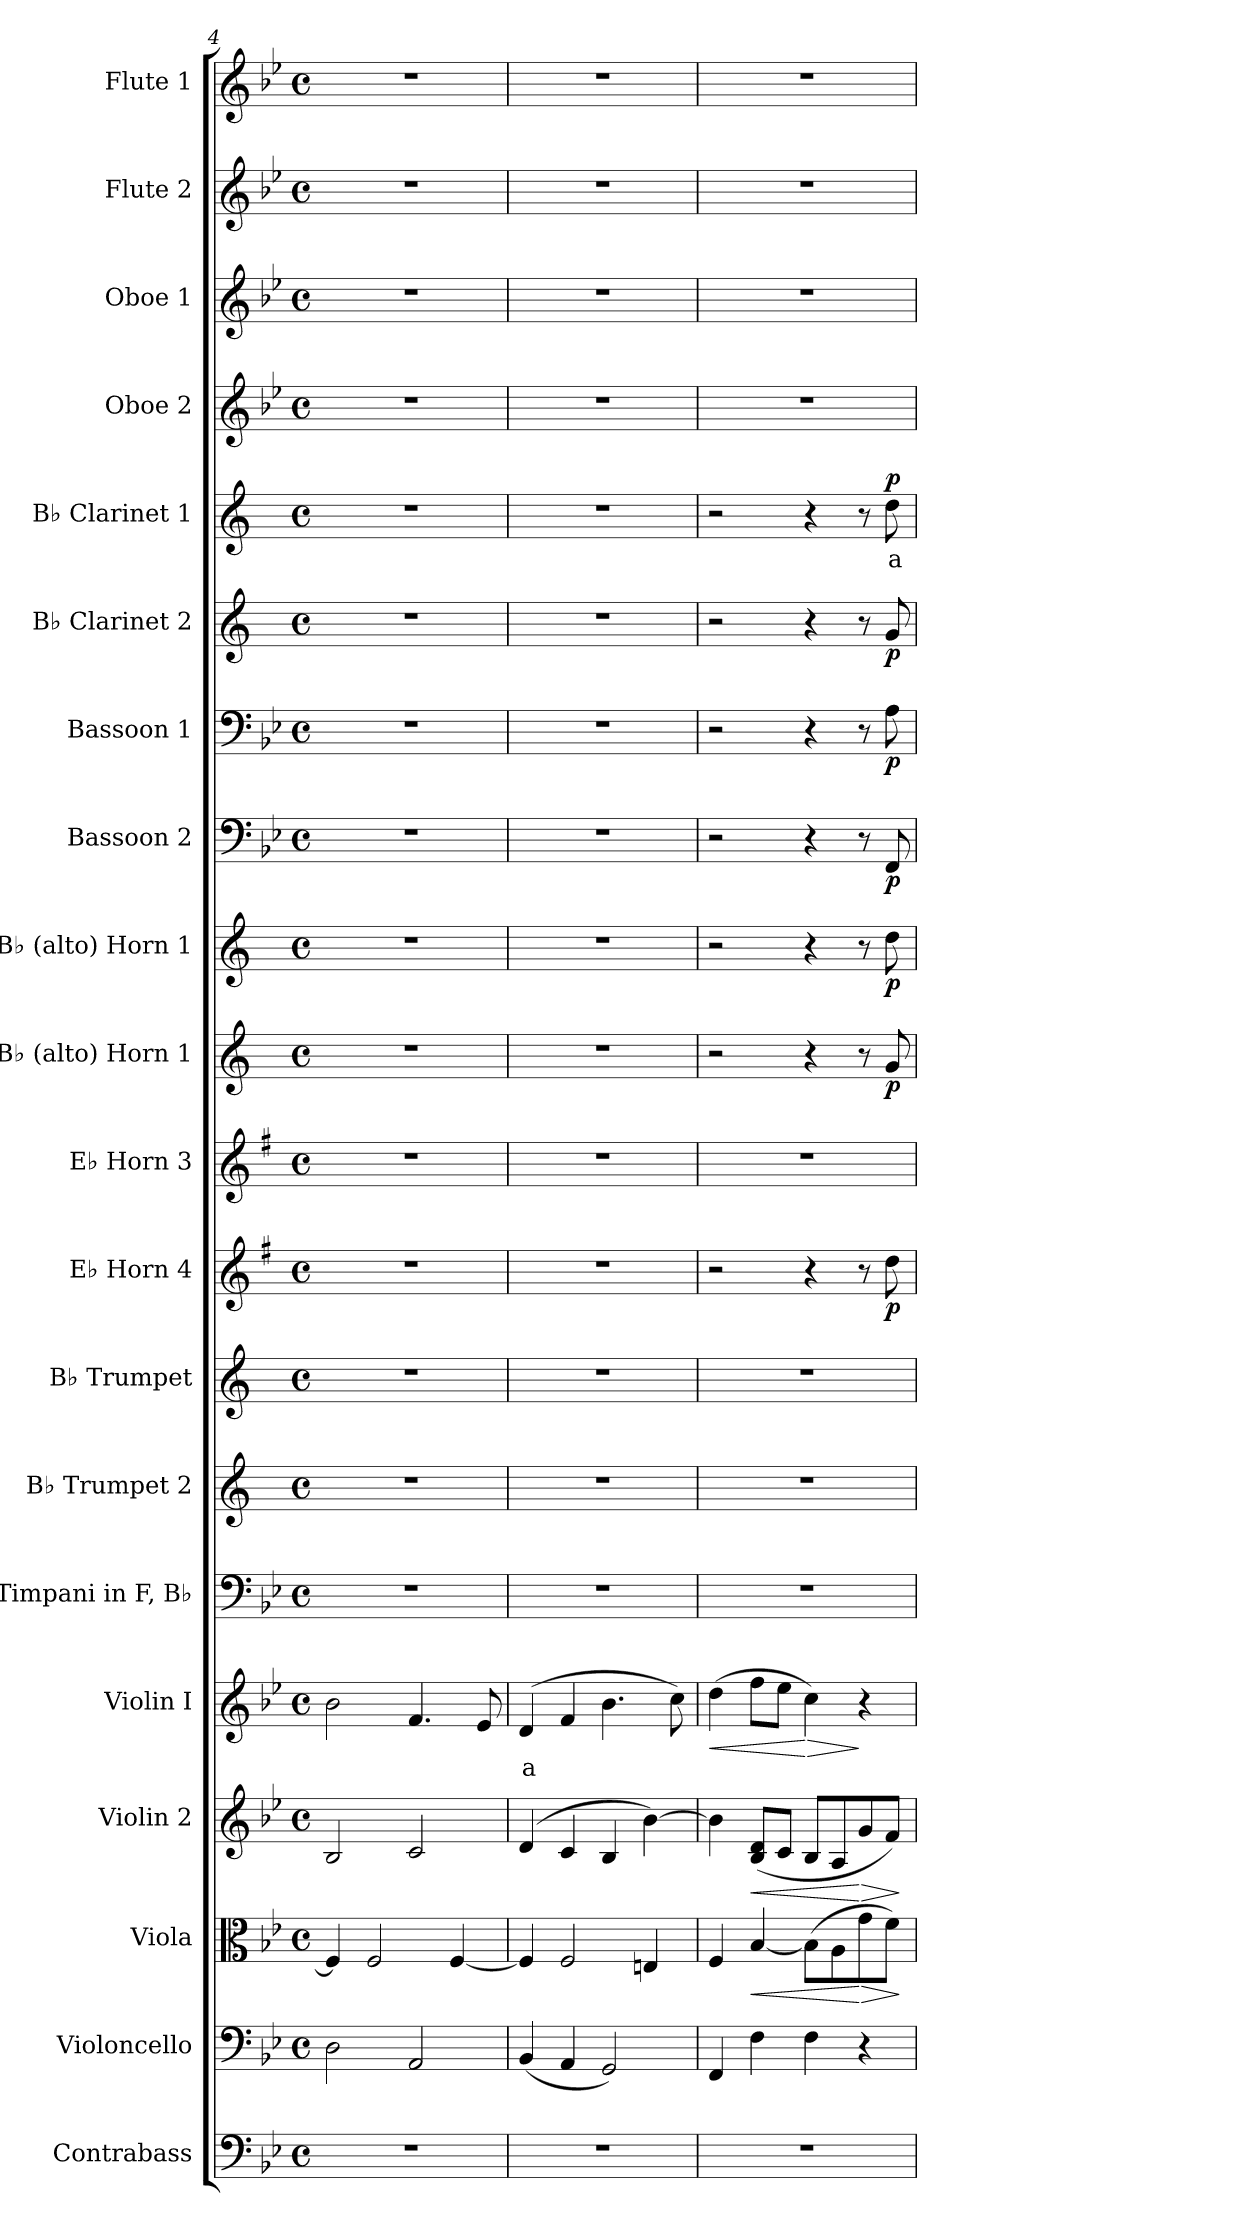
**kern	**kern	**kern	**dynam	**kern	**dynam	**kern	**text	**dynam	**kern	**kern	**kern	**kern	**dynam	**kern	**kern	**dynam	**kern	**dynam	**kern	**dynam	**kern	**dynam	**kern	**dynam	**kern	**text	**dynam	**kern	**kern	**kern	**kern
*part20	*part19	*part18	*part18	*part17	*part17	*part16	*part16	*part16	*part15	*part14	*part13	*part12	*part12	*part11	*part10	*part10	*part9	*part9	*part8	*part8	*part7	*part7	*part6	*part6	*part5	*part5	*part5	*part4	*part3	*part2	*part1
*staff20	*staff19	*staff18	*staff18	*staff17	*staff17	*staff16	*staff16	*staff16	*staff15	*staff14	*staff13	*staff12	*staff12	*staff11	*staff10	*staff10	*staff9	*staff9	*staff8	*staff8	*staff7	*staff7	*staff6	*staff6	*staff5	*staff5	*staff5	*staff4	*staff3	*staff2	*staff1
*I"Contrabass	*I"Violoncello	*I"Viola	*	*I"Violin 2	*	*I"Violin I	*	*	*I"Timpani in F, B♭	*I"B♭ Trumpet 2	*I"B♭ Trumpet	*I"E♭ Horn 4	*	*I"E♭ Horn 3	*I"B♭ (alto) Horn 1	*	*I"B♭ (alto) Horn 1	*	*I"Bassoon 2	*	*I"Bassoon 1	*	*I"B♭ Clarinet 2	*	*I"B♭ Clarinet 1	*	*	*I"Oboe 2	*I"Oboe 1	*I"Flute 2	*I"Flute 1
*I'Cb	*I'Vc	*I'Vla	*	*I'Vl 2	*	*I'Vl 1	*	*	*I'Timp	*I'Tpt 2	*I'Tpt 1	*I'Hn 4	*	*I'Hn 3	*I'Hn 2	*	*I'Hn 1	*	*I'Bsn 2	*	*I'Bsn 1	*	*I'Cl 2	*	*I'Cl 1	*	*	*I'Ob 2	*I'Ob 1	*I'Fl 2	*I'Fl 1
*clefF4	*clefF4	*clefC3	*	*clefG2	*	*clefG2	*	*	*clefF4	*clefG2	*clefG2	*clefG2	*	*clefG2	*clefG2	*	*clefG2	*	*clefF4	*	*clefF4	*	*clefG2	*	*clefG2	*	*	*clefG2	*clefG2	*clefG2	*clefG2
*ITrd7c12	*	*	*	*	*	*	*	*	*	*ITrd1c2	*ITrd1c2	*ITrd4c7	*	*ITrd4c7	*ITrd4c7	*	*ITrd4c7	*	*	*	*	*	*ITrd1c2	*	*ITrd1c2	*	*	*	*	*	*
*k[b-e-]	*k[b-e-]	*k[b-e-]	*	*k[b-e-]	*	*k[b-e-]	*	*	*k[b-e-]	*k[b-e-]	*k[b-e-]	*k[]	*	*k[]	*k[b-]	*	*k[b-]	*	*k[b-e-]	*	*k[b-e-]	*	*k[b-e-]	*	*k[b-e-]	*	*	*k[b-e-]	*k[b-e-]	*k[b-e-]	*k[b-e-]
*M4/4	*M4/4	*M4/4	*	*M4/4	*	*M4/4	*	*	*M4/4	*M4/4	*M4/4	*M4/4	*	*M4/4	*M4/4	*	*M4/4	*	*M4/4	*	*M4/4	*	*M4/4	*	*M4/4	*	*	*M4/4	*M4/4	*M4/4	*M4/4
*met(c)	*met(c)	*met(c)	*	*met(c)	*	*met(c)	*	*	*met(c)	*met(c)	*met(c)	*met(c)	*	*met(c)	*met(c)	*	*met(c)	*	*met(c)	*	*met(c)	*	*met(c)	*	*met(c)	*	*	*met(c)	*met(c)	*met(c)	*met(c)
=4	=4	=4	=4	=4	=4	=4	=4	=4	=4	=4	=4	=4	=4	=4	=4	=4	=4	=4	=4	=4	=4	=4	=4	=4	=4	=4	=4	=4	=4	=4	=4
1r	2D\	4F/]	.	2B-/	.	2b-\	.	.	1r	1r	1r	1r	.	1r	1r	.	1r	.	1r	.	1r	.	1r	.	1r	.	.	1r	1r	1r	1r
.	.	2F/	.	.	.	.	.	.	.	.	.	.	.	.	.	.	.	.	.	.	.	.	.	.	.	.	.	.	.	.	.
.	2AA/	.	.	2c/	.	4.f/	.	.	.	.	.	.	.	.	.	.	.	.	.	.	.	.	.	.	.	.	.	.	.	.	.
.	.	[4F/	.	.	.	.	.	.	.	.	.	.	.	.	.	.	.	.	.	.	.	.	.	.	.	.	.	.	.	.	.
.	.	.	.	.	.	8e-/	.	.	.	.	.	.	.	.	.	.	.	.	.	.	.	.	.	.	.	.	.	.	.	.	.
=5	=5	=5	=5	=5	=5	=5	=5	=5	=5	=5	=5	=5	=5	=5	=5	=5	=5	=5	=5	=5	=5	=5	=5	=5	=5	=5	=5	=5	=5	=5	=5
!	!	!	!	!	!	!	!LO:LY:b:color=#FF0000	!	!	!	!	!	!	!	!	!	!	!	!	!	!	!	!	!	!	!	!	!	!	!	!
1r	(<4BB-/	4F/]	.	(>4d/	.	(>4d/	a	.	1r	1r	1r	1r	.	1r	1r	.	1r	.	1r	.	1r	.	1r	.	1r	.	.	1r	1r	1r	1r
.	4AA/	2F/	.	4c/	.	4f/	.	.	.	.	.	.	.	.	.	.	.	.	.	.	.	.	.	.	.	.	.	.	.	.	.
.	2GG/)	.	.	4B-/	.	4.b-\	.	.	.	.	.	.	.	.	.	.	.	.	.	.	.	.	.	.	.	.	.	.	.	.	.
.	.	4En/	.	[4b-\)	.	.	.	.	.	.	.	.	.	.	.	.	.	.	.	.	.	.	.	.	.	.	.	.	.	.	.
.	.	.	.	.	.	8cc\)	.	.	.	.	.	.	.	.	.	.	.	.	.	.	.	.	.	.	.	.	.	.	.	.	.
=6	=6	=6	=6	=6	=6	=6	=6	=6	=6	=6	=6	=6	=6	=6	=6	=6	=6	=6	=6	=6	=6	=6	=6	=6	=6	=6	=6	=6	=6	=6	=6
!	!	!	!	!	!	!	!	!LO:HP:b	!	!	!	!	!	!	!	!	!	!	!	!	!	!	!	!	!	!	!	!	!	!	!
1r	4FF/	4F/	.	4b-\]	.	(>4dd\	.	<	1r	1r	1r	2r	.	1r	2r	.	2r	.	2r	.	2r	.	2r	.	2r	.	.	1r	1r	1r	1r
!	!	!	!LO:HP:b	!	!LO:HP:b	!	!	!	!	!	!	!	!	!	!	!	!	!	!	!	!	!	!	!	!	!	!	!	!	!	!
.	4F\	[4B-/	<	(<8B-/ 8d/L	<	8ff\L	.	.	.	.	.	.	.	.	.	.	.	.	.	.	.	.	.	.	.	.	.	.	.	.	.
.	.	.	.	8c/J	.	8ee-\J	.	.	.	.	.	.	.	.	.	.	.	.	.	.	.	.	.	.	.	.	.	.	.	.	.
!	!	!	!	!	!	!	!	!LO:HP:n=1:b	!	!	!	!	!	!	!	!	!	!	!	!	!	!	!	!	!	!	!	!	!	!	!
.	4F\	(>8B-\L]	.	8B-/L	.	4cc\)	.	[ >	.	.	.	4r	.	.	4r	.	4r	.	4r	.	4r	.	4r	.	4r	.	.	.	.	.	.
.	.	8A\	.	8A/	.	.	.	.	.	.	.	.	.	.	.	.	.	.	.	.	.	.	.	.	.	.	.	.	.	.	.
!	!	!	!LO:HP:n=1:b	!	!LO:HP:n=1:b	!	!	!	!	!	!	!	!	!	!	!	!	!	!	!	!	!	!	!	!	!	!	!	!	!	!
.	4r	8g\	[ >	8g/	[ >	4r	.	]	.	.	.	8r	.	.	8r	.	8r	.	8r	.	8r	.	8r	.	8r	.	.	.	.	.	.
!	!	!	!	!	!	!	!	!	!	!	!	!	!LO:DY:b	!	!	!LO:DY:b	!	!LO:DY:b	!	!LO:DY:b	!	!LO:DY:b	!	!LO:DY:b	!	!LO:LY:b:color=#FF0000	!LO:DY:b	!	!	!	!
.	.	8f\J)	.	8f/J)	.	.	.	.	.	.	.	8g\	p	.	8c/	p	8g\	p	8FF/	p	8A\	p	8f/	p	8cc\	a	p	.	.	.	.
.	.	.	]	.	]	.	.	.	.	.	.	.	.	.	.	.	.	.	.	.	.	.	.	.	.	.	.	.	.	.	.
=	=	=	=	=	=	=	=	=	=	=	=	=	=	=	=	=	=	=	=	=	=	=	=	=	=	=	=	=	=	=	=
*-	*-	*-	*-	*-	*-	*-	*-	*-	*-	*-	*-	*-	*-	*-	*-	*-	*-	*-	*-	*-	*-	*-	*-	*-	*-	*-	*-	*-	*-	*-	*-
